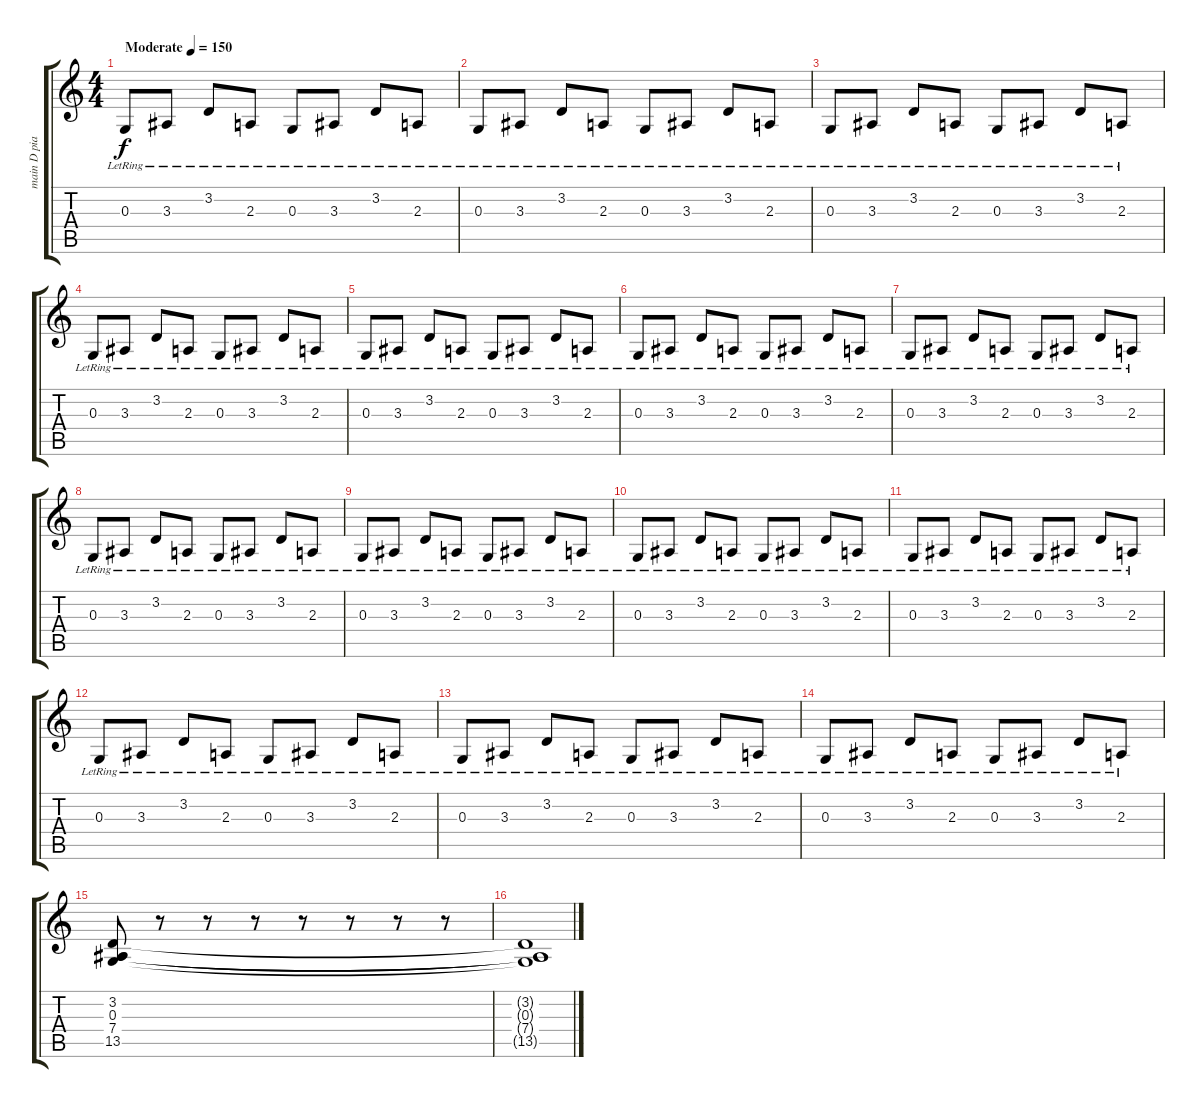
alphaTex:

\track ("main D piano" "main D pia") {instrument acousticgrandpiano}
\staff {score tabs}
\tuning (E4 B3 G3 D3 A2 E2) {hide}
\ts (4 4)
\tempo (150 "Moderate")
\clef g2
\ks c
0.3{lr}.8{dy f instrument acousticgrandpiano} 3.3{lr}.8 3.2{lr}.8 2.3{lr}.8 0.3{lr}.8 3.3{lr}.8 3.2{lr}.8 2.3{lr}.8 |
0.3{lr}.8 3.3{lr}.8 3.2{lr}.8 2.3{lr}.8 0.3{lr}.8 3.3{lr}.8 3.2{lr}.8 2.3{lr}.8 |
0.3{lr}.8 3.3{lr}.8 3.2{lr}.8 2.3{lr}.8 0.3{lr}.8 3.3{lr}.8 3.2{lr}.8 2.3{lr}.8 |
0.3{lr}.8 3.3{lr}.8 3.2{lr}.8 2.3{lr}.8 0.3{lr}.8 3.3{lr}.8 3.2{lr}.8 2.3{lr}.8 |
0.3{lr}.8 3.3{lr}.8 3.2{lr}.8 2.3{lr}.8 0.3{lr}.8 3.3{lr}.8 3.2{lr}.8 2.3{lr}.8 |
0.3{lr}.8 3.3{lr}.8 3.2{lr}.8 2.3{lr}.8 0.3{lr}.8 3.3{lr}.8 3.2{lr}.8 2.3{lr}.8 |
0.3{lr}.8 3.3{lr}.8 3.2{lr}.8 2.3{lr}.8 0.3{lr}.8 3.3{lr}.8 3.2{lr}.8 2.3{lr}.8 |
0.3{lr}.8 3.3{lr}.8 3.2{lr}.8 2.3{lr}.8 0.3{lr}.8 3.3{lr}.8 3.2{lr}.8 2.3{lr}.8 |
0.3{lr}.8 3.3{lr}.8 3.2{lr}.8 2.3{lr}.8 0.3{lr}.8 3.3{lr}.8 3.2{lr}.8 2.3{lr}.8 |
0.3{lr}.8 3.3{lr}.8 3.2{lr}.8 2.3{lr}.8 0.3{lr}.8 3.3{lr}.8 3.2{lr}.8 2.3{lr}.8 |
0.3{lr}.8 3.3{lr}.8 3.2{lr}.8 2.3{lr}.8 0.3{lr}.8 3.3{lr}.8 3.2{lr}.8 2.3{lr}.8 |
0.3{lr}.8 3.3{lr}.8 3.2{lr}.8 2.3{lr}.8 0.3{lr}.8 3.3{lr}.8 3.2{lr}.8 2.3{lr}.8 |
0.3{lr}.8 3.3{lr}.8 3.2{lr}.8 2.3{lr}.8 0.3{lr}.8 3.3{lr}.8 3.2{lr}.8 2.3{lr}.8 |
0.3{lr}.8 3.3{lr}.8 3.2{lr}.8 2.3{lr}.8 0.3{lr}.8 3.3{lr}.8 3.2{lr}.8 2.3{lr}.8 |
(3.2 0.3 7.4 13.5).8 r.8 r.8 r.8 r.8 r.8 r.8 r.8 |
(3.2{t} 0.3{t} 7.4{t} 13.5{t}).1
